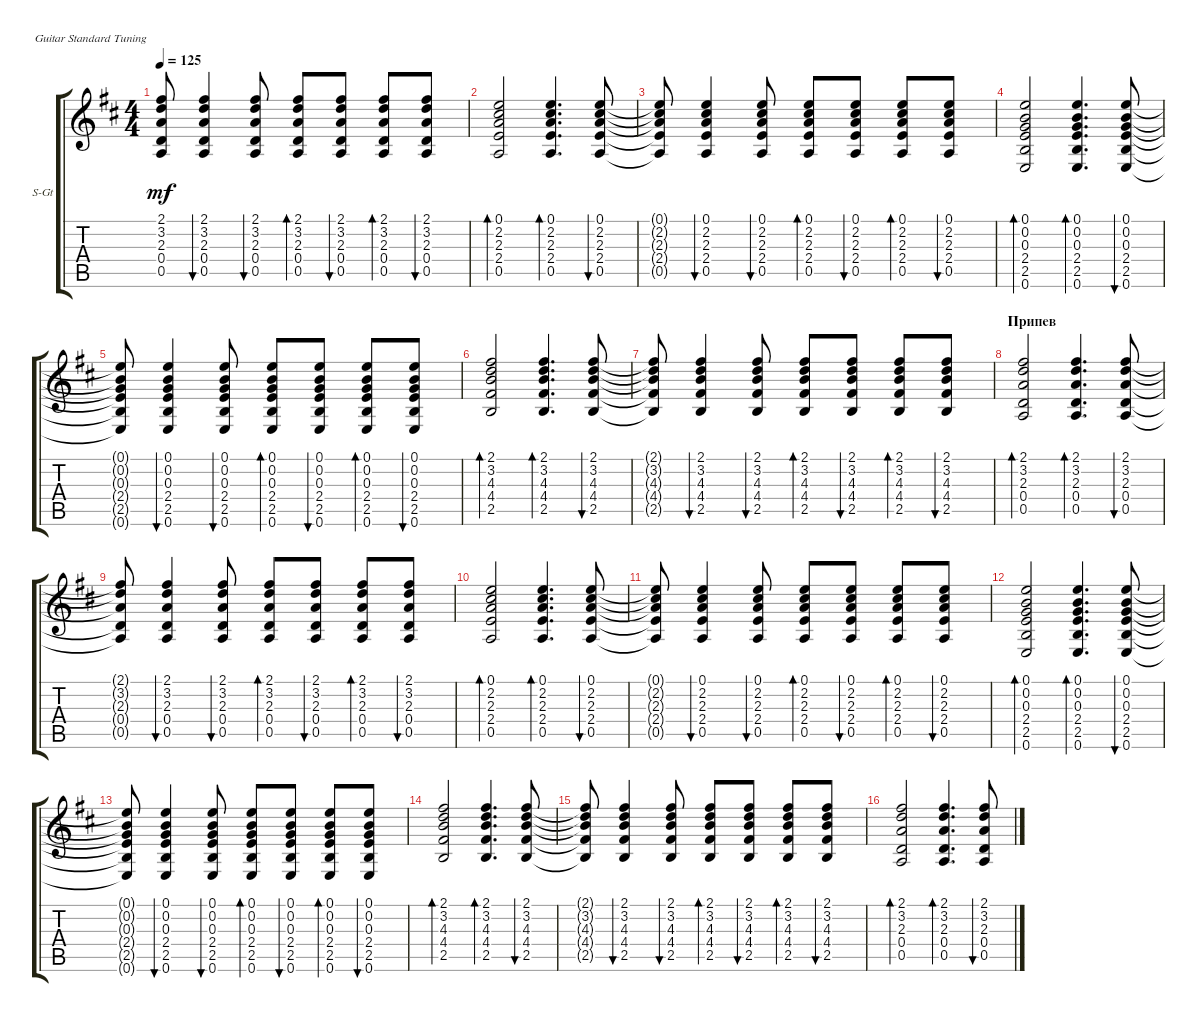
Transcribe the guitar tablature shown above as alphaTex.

\defaultSystemsLayout 4
\bracketExtendMode groupsimilarinstruments
\firstSystemTrackNameOrientation horizontal
\otherSystemsTrackNameOrientation horizontal
\track ("Steel Guitar" "S-Gt") {instrument acousticguitarsteel}
\staff {score tabs}
\tuning (E4 B3 G3 D3 A2 E2)
\ts (4 4)
\tempo 125
\clef g2
\ks bminor
(0.5{t} 0.4{t} 2.3{t} 3.2{t} 2.1{t}).8{dy mf} (0.5 0.4 2.3 3.2 2.1).4{bu 30} (0.5 0.4 2.3 3.2 2.1).8{bu 30} (0.5 0.4 2.3 3.2 2.1).8{bd 30} (0.5 0.4 2.3 3.2 2.1).8{bu 30} (0.5 0.4 2.3 3.2 2.1).8{bd 30} (0.5 0.4 2.3 3.2 2.1).8{bu 30} |
(0.5 2.4 2.3 2.2 0.1).2{bd 30} (0.5 2.4 2.3 2.2 0.1).4{d bd 30} (0.5 2.4 2.3 2.2 0.1).8{bu 30} |
(0.5{t} 2.4{t} 2.3{t} 2.2{t} 0.1{t}).8 (0.5 2.4 2.3 2.2 0.1).4{bu 30} (0.5 2.4 2.3 2.2 0.1).8{bu 30} (0.5 2.4 2.3 2.2 0.1).8{bd 30} (0.5 2.4 2.3 2.2 0.1).8{bu 30} (0.5 2.4 2.3 2.2 0.1).8{bd 30} (0.5 2.4 2.3 2.2 0.1).8{bu 30} |
(2.5 2.4 0.3 0.2 0.1 0.6).2{bd 30} (2.5 2.4 0.3 0.2 0.1 0.6).4{d bd 30} (2.5 2.4 0.3 0.2 0.1 0.6).8{bu 30} |
(2.5{t} 2.4{t} 0.3{t} 0.2{t} 0.1{t} 0.6{t}).8 (2.5 2.4 0.3 0.2 0.1 0.6).4{bu 30} (2.5 2.4 0.3 0.2 0.1 0.6).8{bu 30} (2.5 2.4 0.3 0.2 0.1 0.6).8{bd 30} (2.5 2.4 0.3 0.2 0.1 0.6).8{bu 30} (2.5 2.4 0.3 0.2 0.1 0.6).8{bd 30} (2.5 2.4 0.3 0.2 0.1 0.6).8{bu 30} |
(2.5 4.4 4.3 3.2 2.1).2{bd 30} (2.5 4.4 4.3 3.2 2.1).4{d bd 30} (2.5 4.4 4.3 3.2 2.1).8{bu 30} |
(2.5{t} 4.4{t} 4.3{t} 3.2{t} 2.1{t}).8 (2.5 4.4 4.3 3.2 2.1).4{bu 30} (2.5 4.4 4.3 3.2 2.1).8{bu 30} (2.5 4.4 4.3 3.2 2.1).8{bd 30} (2.5 4.4 4.3 3.2 2.1).8{bu 30} (2.5 4.4 4.3 3.2 2.1).8{bd 30} (2.5 4.4 4.3 3.2 2.1).8{bu 30} |
\section ("" "Припев")
(0.5 0.4 2.3 3.2 2.1).2{bd 30} (0.5 0.4 2.3 3.2 2.1).4{d bd 30} (0.5 0.4 2.3 3.2 2.1).8{bu 30} |
(0.5{t} 0.4{t} 2.3{t} 3.2{t} 2.1{t}).8 (0.5 0.4 2.3 3.2 2.1).4{bu 30} (0.5 0.4 2.3 3.2 2.1).8{bu 30} (0.5 0.4 2.3 3.2 2.1).8{bd 30} (0.5 0.4 2.3 3.2 2.1).8{bu 30} (0.5 0.4 2.3 3.2 2.1).8{bd 30} (0.5 0.4 2.3 3.2 2.1).8{bu 30} |
(0.5 2.4 2.3 2.2 0.1).2{bd 30} (0.5 2.4 2.3 2.2 0.1).4{d bd 30} (0.5 2.4 2.3 2.2 0.1).8{bu 30} |
(0.5{t} 2.4{t} 2.3{t} 2.2{t} 0.1{t}).8 (0.5 2.4 2.3 2.2 0.1).4{bu 30} (0.5 2.4 2.3 2.2 0.1).8{bu 30} (0.5 2.4 2.3 2.2 0.1).8{bd 30} (0.5 2.4 2.3 2.2 0.1).8{bu 30} (0.5 2.4 2.3 2.2 0.1).8{bd 30} (0.5 2.4 2.3 2.2 0.1).8{bu 30} |
(2.5 2.4 0.3 0.2 0.1 0.6).2{bd 30} (2.5 2.4 0.3 0.2 0.1 0.6).4{d bd 30} (2.5 2.4 0.3 0.2 0.1 0.6).8{bu 30} |
(2.5{t} 2.4{t} 0.3{t} 0.2{t} 0.1{t} 0.6{t}).8 (2.5 2.4 0.3 0.2 0.1 0.6).4{bu 30} (2.5 2.4 0.3 0.2 0.1 0.6).8{bu 30} (2.5 2.4 0.3 0.2 0.1 0.6).8{bd 30} (2.5 2.4 0.3 0.2 0.1 0.6).8{bu 30} (2.5 2.4 0.3 0.2 0.1 0.6).8{bd 30} (2.5 2.4 0.3 0.2 0.1 0.6).8{bu 30} |
(2.5 4.4 4.3 3.2 2.1).2{bd 30} (2.5 4.4 4.3 3.2 2.1).4{d bd 30} (2.5 4.4 4.3 3.2 2.1).8{bu 30} |
(2.5{t} 4.4{t} 4.3{t} 3.2{t} 2.1{t}).8 (2.5 4.4 4.3 3.2 2.1).4{bu 30} (2.5 4.4 4.3 3.2 2.1).8{bu 30} (2.5 4.4 4.3 3.2 2.1).8{bd 30} (2.5 4.4 4.3 3.2 2.1).8{bu 30} (2.5 4.4 4.3 3.2 2.1).8{bd 30} (2.5 4.4 4.3 3.2 2.1).8{bu 30} |
(0.5 0.4 2.3 3.2 2.1).2{bd 30} (0.5 0.4 2.3 3.2 2.1).4{d bd 30} (0.5 0.4 2.3 3.2 2.1).8{bu 30}
